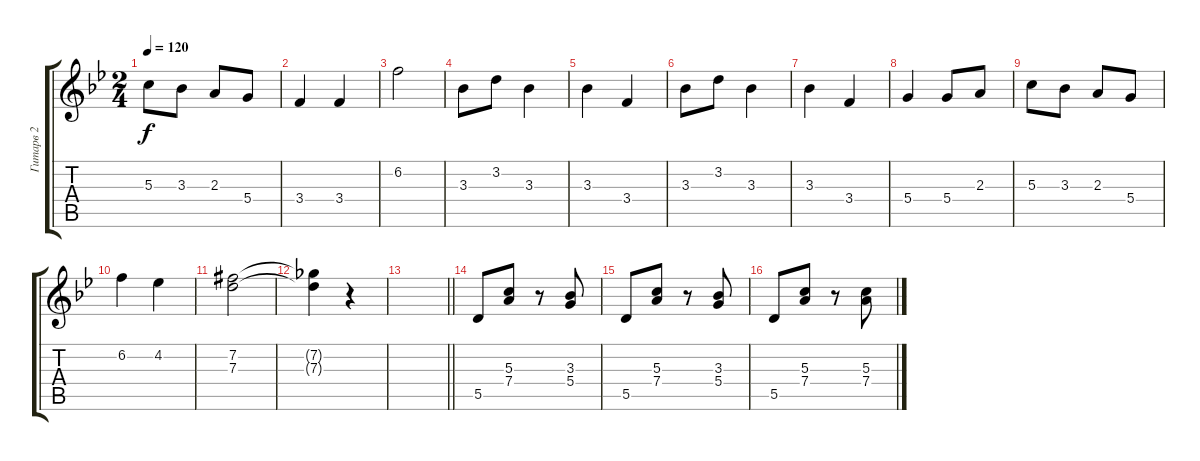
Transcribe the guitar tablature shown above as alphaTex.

\track ("Гитарв 2" "Гитарв 2") {instrument acousticguitarsteel}
\staff {score tabs}
\tuning (E4 B3 G3 D3 A2 E2) {hide}
\ts (2 4)
\tempo 120
\clef g2
\ks gminor
5.3.8{dy f} 3.3.8 2.3.8 5.4.8 |
3.4.4 3.4.4 |
6.2.2 |
3.3.8 3.2.8 3.3.4 |
3.3.4 3.4.4 |
3.3.8 3.2.8 3.3.4 |
3.3.4 3.4.4 |
5.4.4 5.4.8 2.3.8 |
5.3.8 3.3.8 2.3.8 5.4.8 |
6.2.4 4.2.4 |
(7.2{acc #} 7.3).2 |
(7.2{t} 7.3{t}).4 r.4 |
\barLineRight lightlight
|
5.5.8 (5.3 7.4).8 r.8 (3.3 5.4).8 |
5.5.8 (5.3 7.4).8 r.8 (3.3 5.4).8 |
5.5.8 (5.3 7.4).8 r.8{volume 10} (5.3 7.4).8
